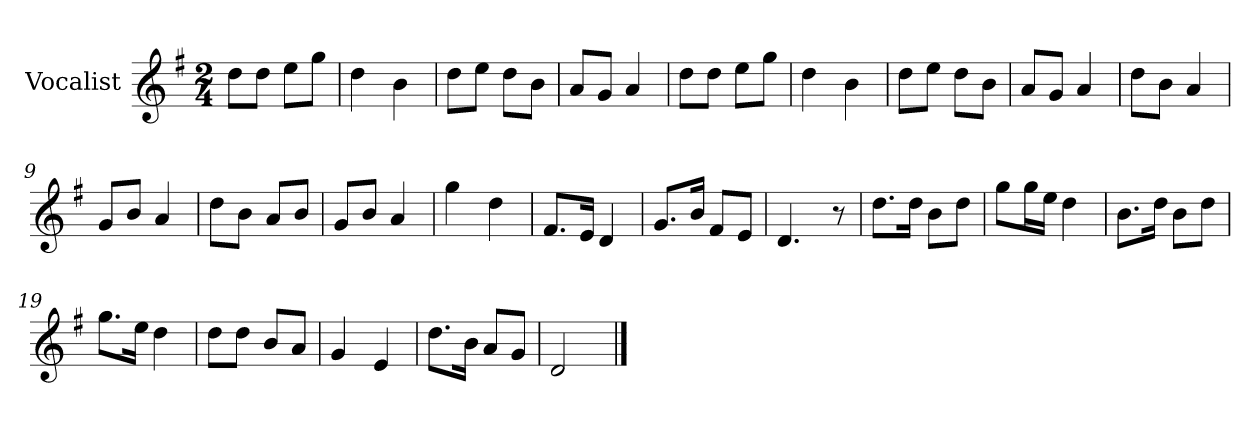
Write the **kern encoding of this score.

**kern
*part1
*staff1
*I"Vocalist
*k[f#]
*G:
*M2/4
=
8ddL
8ddJ
8eeL
8ggJ
=1
4dd
4b
=2
8ddL
8eeJ
8ddL
8bJ
=3
8aL
8gJ
4a
=4
8ddL
8ddJ
8eeL
8ggJ
=5
4dd
4b
=6
8ddL
8eeJ
8ddL
8bJ
=7
8aL
8gJ
4a
=8
8ddL
8bJ
4a
=9
8gL
8bJ
4a
=10
8ddL
8bJ
8aL
8bJ
=11
8gL
8bJ
4a
=12
4gg
4dd
=13
8.f#L
16eJk
4d
=14
8.gL
16bJk
8f#L
8eJ
=15
4.d
8r
=16
8.ddL
16ddJk
8bL
8ddJ
=17
8ggL
16ggL
16eeJJ
4dd
=18
8.bL
16ddJk
8bL
8ddJ
=19
8.ggL
16eeJk
4dd
=20
8ddL
8ddJ
8bL
8aJ
=21
4g
4e
=22
8.ddL
16bJk
8aL
8gJ
=23
2d
==
*-
